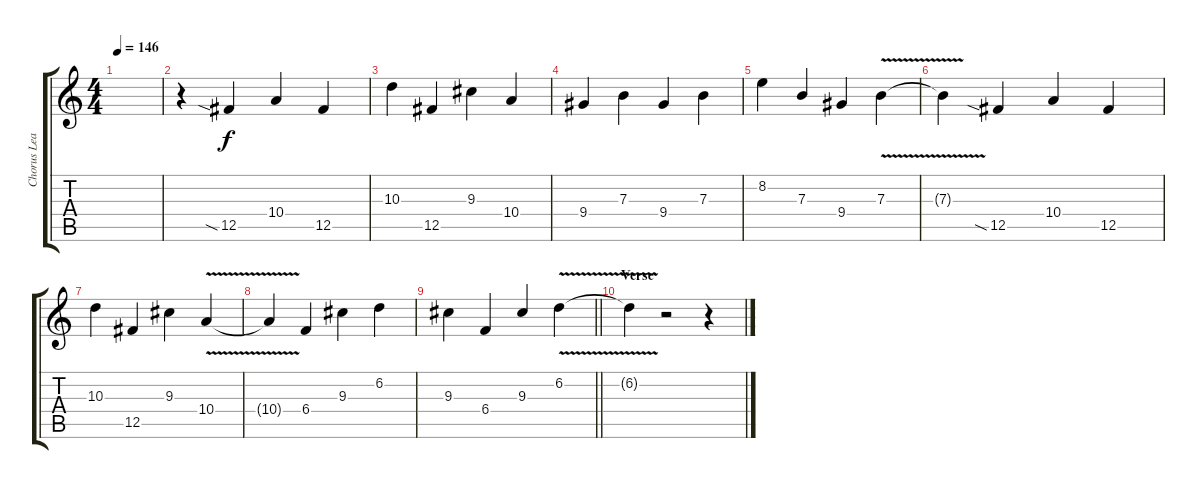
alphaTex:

\track ("Chorus Lead" "Chorus Lea") {instrument distortionguitar bank 255}
\staff {score tabs}
\tuning (Db4 Ab3 E3 B2 Gb2 B1) {hide}
\ts (4 4)
\tempo 146
\clef g2
\ks c
|
r.4 12.5{sia}.4 10.4.4{beam merge} 12.5.4 |
10.3.4 12.5.4 9.3.4 10.4.4 |
9.4.4 7.3.4 9.4.4 7.3.4 |
8.2.4 7.3.4{beam merge} 9.4.4 7.3{v}.4 |
7.3{t}.4 12.5{sia}.4 10.4.4{beam merge} 12.5.4 |
10.3.4 12.5.4 9.3.4 10.4{v}.4 |
10.4{t}.4 6.4.4 9.3.4{beam merge} 6.2.4 |
\barLineRight lightlight
9.3.4 6.4.4{beam merge} 9.3.4 6.2{v}.4 |
\section ("" "Verse")
6.2{t}.4 r.2 r.4
